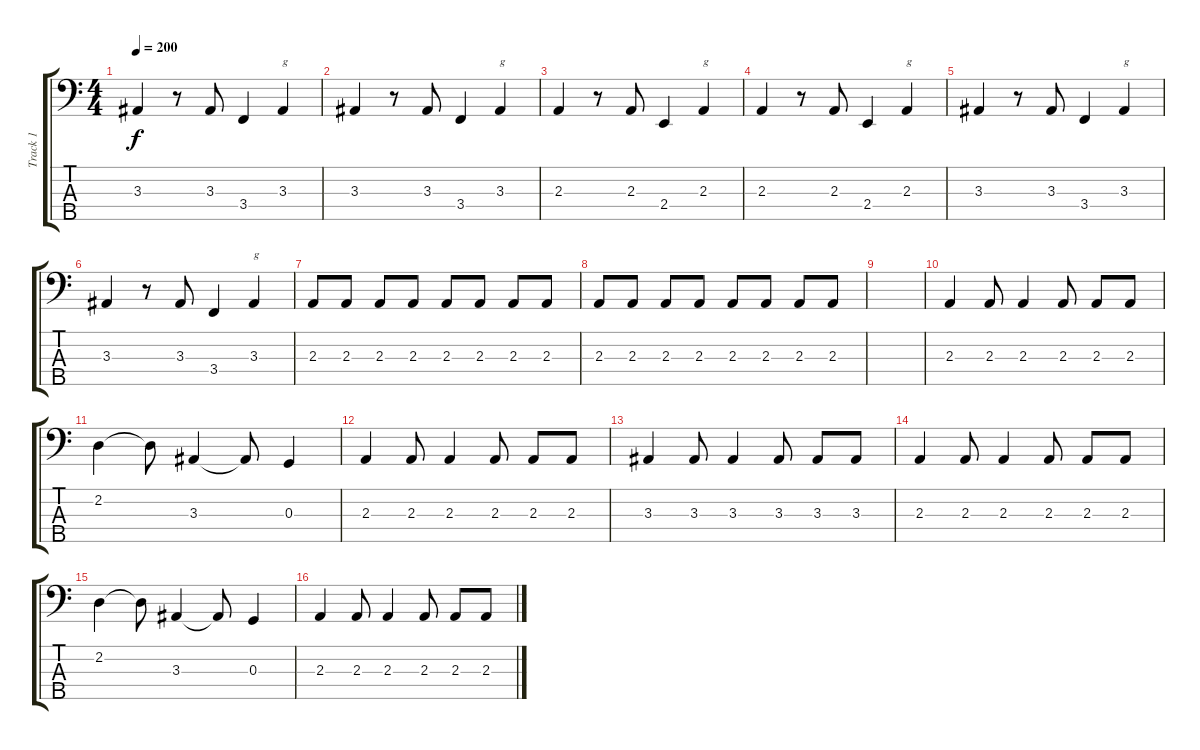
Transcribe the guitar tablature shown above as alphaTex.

\track ("Track 1" "Track 1") {instrument electricbasspick}
\staff {score tabs}
\tuning (F2 C2 G1 D1 A0) {hide}
\ts (4 4)
\tempo 200
\clef f4
\ks c
3.3.4{dy f} r.8 3.3.8 3.4.4 3.3.4{txt "g"} |
3.3.4 r.8 3.3.8 3.4.4 3.3.4{txt "g"} |
2.3.4 r.8 2.3.8 2.4.4 2.3.4{txt "g"} |
2.3.4 r.8 2.3.8 2.4.4 2.3.4{txt "g"} |
3.3.4 r.8 3.3.8 3.4.4 3.3.4{txt "g"} |
3.3.4 r.8 3.3.8 3.4.4 3.3.4{txt "g"} |
2.3.8 2.3.8 2.3.8 2.3.8 2.3.8 2.3.8 2.3.8 2.3.8 |
2.3.8 2.3.8 2.3.8 2.3.8 2.3.8 2.3.8 2.3.8 2.3.8 |
|
2.3.4 2.3.8 2.3.4 2.3.8 2.3.8 2.3.8 |
2.2.4 2.2{t}.8 3.3.4 3.3{t}.8 0.3.4 |
2.3.4 2.3.8 2.3.4 2.3.8 2.3.8 2.3.8 |
3.3.4 3.3.8 3.3.4 3.3.8 3.3.8 3.3.8 |
2.3.4 2.3.8 2.3.4 2.3.8 2.3.8 2.3.8 |
2.2.4 2.2{t}.8 3.3.4 3.3{t}.8 0.3.4 |
2.3.4 2.3.8 2.3.4 2.3.8 2.3.8 2.3.8
